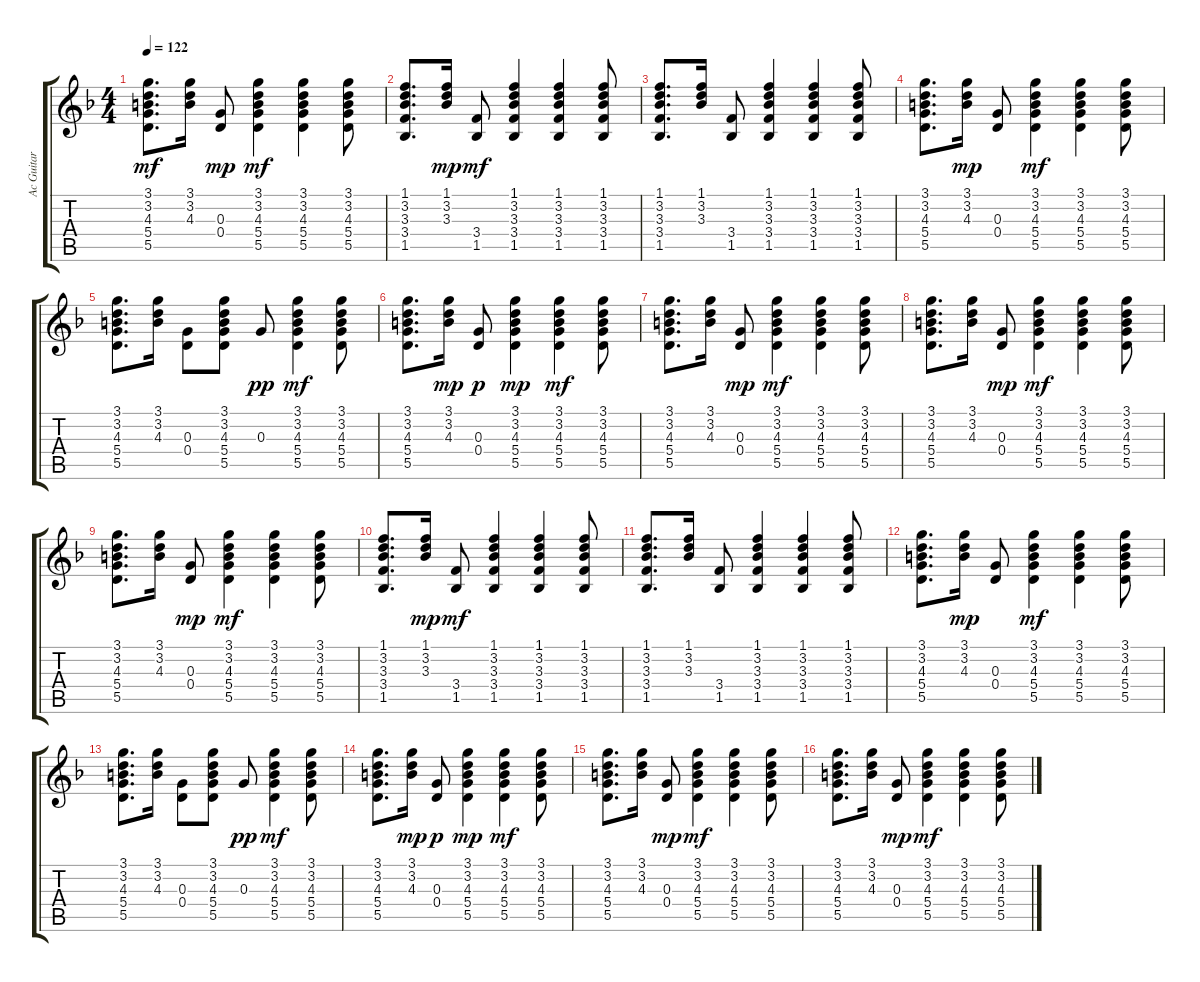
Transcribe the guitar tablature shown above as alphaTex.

\track ("Ac Guitar" "Ac Guitar") {instrument acousticguitarnylon}
\staff {score tabs}
\tuning (E4 B3 G3 D3 A2 E2) {hide}
\ts (4 4)
\tempo 122
\clef g2
\ks f
(3.1 3.2 4.3 5.4 5.5).8{d dy mf} (3.1 3.2 4.3).16 (0.3 0.4).8{dy mp} (3.1 3.2 4.3 5.4 5.5).4{dy mf} (3.1 3.2 4.3 5.4 5.5).4 (3.1 3.2 4.3 5.4 5.5).8 |
(1.1 3.2 3.3 3.4 1.5).8{d} (1.1 3.2 3.3).16{dy mp} (3.4 1.5).8{dy mf} (1.1 3.2 3.3 3.4 1.5).4 (1.1 3.2 3.3 3.4 1.5).4 (1.1 3.2 3.3 3.4 1.5).8 |
(1.1 3.2 3.3 3.4 1.5).8{d} (1.1 3.2 3.3).16 (3.4 1.5).8 (1.1 3.2 3.3 3.4 1.5).4 (1.1 3.2 3.3 3.4 1.5).4 (1.1 3.2 3.3 3.4 1.5).8 |
(3.1 3.2 4.3 5.4 5.5).8{d} (3.1 3.2 4.3).16{dy mp} (0.3 0.4).8 (3.1 3.2 4.3 5.4 5.5).4{dy mf} (3.1 3.2 4.3 5.4 5.5).4 (3.1 3.2 4.3 5.4 5.5).8 |
(3.1 3.2 4.3 5.4 5.5).8{d} (3.1 3.2 4.3).16 (0.3 0.4).8 (3.1 3.2 4.3 5.4 5.5).8 0.3.8{dy pp} (3.1 3.2 4.3 5.4 5.5).4{dy mf} (3.1 3.2 4.3 5.4 5.5).8 |
(3.1 3.2 4.3 5.4 5.5).8{d} (3.1 3.2 4.3).16{dy mp} (0.3 0.4).8{dy p} (3.1 3.2 4.3 5.4 5.5).4{dy mp} (3.1 3.2 4.3 5.4 5.5).4{dy mf} (3.1 3.2 4.3 5.4 5.5).8 |
(3.1 3.2 4.3 5.4 5.5).8{d} (3.1 3.2 4.3).16 (0.3 0.4).8{dy mp} (3.1 3.2 4.3 5.4 5.5).4{dy mf} (3.1 3.2 4.3 5.4 5.5).4 (3.1 3.2 4.3 5.4 5.5).8 |
(3.1 3.2 4.3 5.4 5.5).8{d} (3.1 3.2 4.3).16 (0.3 0.4).8{dy mp} (3.1 3.2 4.3 5.4 5.5).4{dy mf} (3.1 3.2 4.3 5.4 5.5).4 (3.1 3.2 4.3 5.4 5.5).8 |
(3.1 3.2 4.3 5.4 5.5).8{d} (3.1 3.2 4.3).16 (0.3 0.4).8{dy mp} (3.1 3.2 4.3 5.4 5.5).4{dy mf} (3.1 3.2 4.3 5.4 5.5).4 (3.1 3.2 4.3 5.4 5.5).8 |
(1.1 3.2 3.3 3.4 1.5).8{d} (1.1 3.2 3.3).16{dy mp} (3.4 1.5).8{dy mf} (1.1 3.2 3.3 3.4 1.5).4 (1.1 3.2 3.3 3.4 1.5).4 (1.1 3.2 3.3 3.4 1.5).8 |
(1.1 3.2 3.3 3.4 1.5).8{d} (1.1 3.2 3.3).16 (3.4 1.5).8 (1.1 3.2 3.3 3.4 1.5).4 (1.1 3.2 3.3 3.4 1.5).4 (1.1 3.2 3.3 3.4 1.5).8 |
(3.1 3.2 4.3 5.4 5.5).8{d} (3.1 3.2 4.3).16{dy mp} (0.3 0.4).8 (3.1 3.2 4.3 5.4 5.5).4{dy mf} (3.1 3.2 4.3 5.4 5.5).4 (3.1 3.2 4.3 5.4 5.5).8 |
(3.1 3.2 4.3 5.4 5.5).8{d} (3.1 3.2 4.3).16 (0.3 0.4).8 (3.1 3.2 4.3 5.4 5.5).8 0.3.8{dy pp} (3.1 3.2 4.3 5.4 5.5).4{dy mf} (3.1 3.2 4.3 5.4 5.5).8 |
(3.1 3.2 4.3 5.4 5.5).8{d} (3.1 3.2 4.3).16{dy mp} (0.3 0.4).8{dy p} (3.1 3.2 4.3 5.4 5.5).4{dy mp} (3.1 3.2 4.3 5.4 5.5).4{dy mf} (3.1 3.2 4.3 5.4 5.5).8 |
(3.1 3.2 4.3 5.4 5.5).8{d} (3.1 3.2 4.3).16 (0.3 0.4).8{dy mp} (3.1 3.2 4.3 5.4 5.5).4{dy mf} (3.1 3.2 4.3 5.4 5.5).4 (3.1 3.2 4.3 5.4 5.5).8 |
(3.1 3.2 4.3 5.4 5.5).8{d} (3.1 3.2 4.3).16 (0.3 0.4).8{dy mp} (3.1 3.2 4.3 5.4 5.5).4{dy mf} (3.1 3.2 4.3 5.4 5.5).4 (3.1 3.2 4.3 5.4 5.5).8
